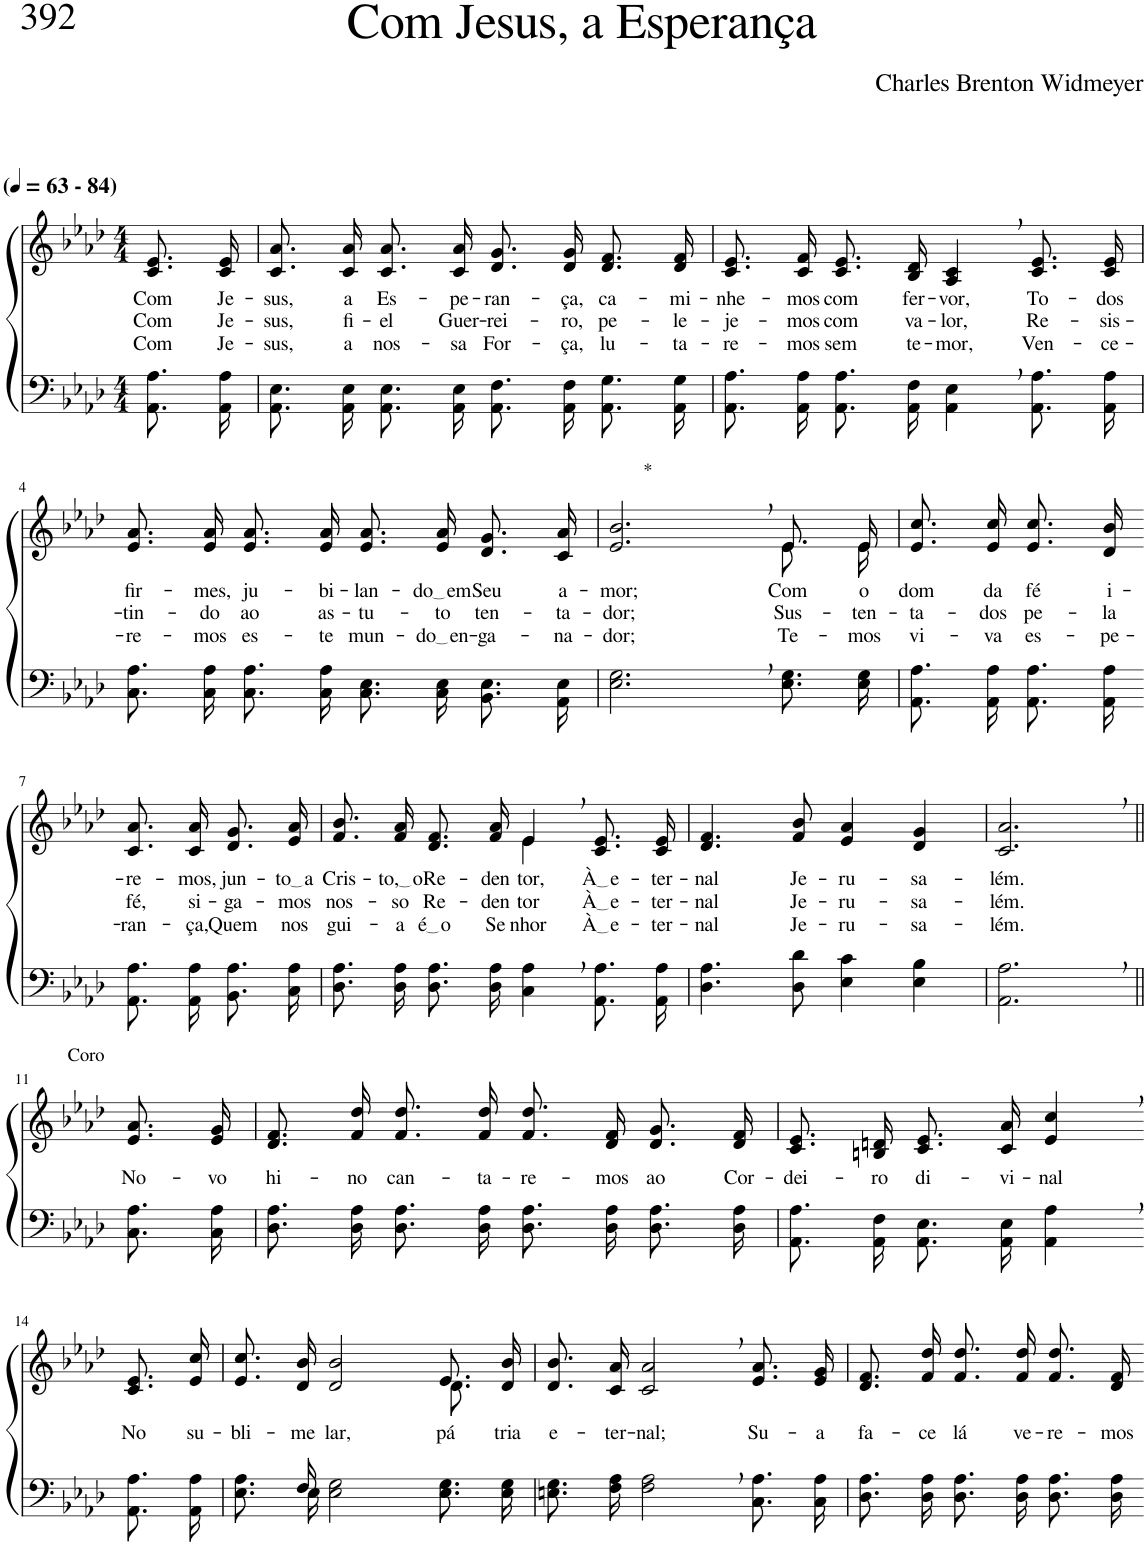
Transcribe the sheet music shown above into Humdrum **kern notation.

**kern	**kern	**text	**text	**text
*part2	*part1	*part1	*part1	*part1
*staff2	*staff1	*staff1	*staff1	*staff1
*I"Parte III e IV	*I"Parte I e II	*	*	*
*clefF4	*clefG2	*	*	*
*k[b-e-a-d-]	*k[b-e-a-d-]	*	*	*
*M4/4	*M4/4	*	*	*
*MM63	*MM63	*	*	*
=1	=1	=1	=1	=1
!	!LO:TX:a:B:t=(	!	!	!
!	!LO:TX:a:B:t=- 84)	!	!	!
!	!	!LO:LY:b	!LO:LY:b	!LO:LY:b
8.AA-\ 8.A-\L	8.c/ 8.e-/L	Com	Com	Com
!	!	!LO:LY:b	!LO:LY:b	!LO:LY:b
16AA-\ 16A-\Jk	16c/ 16e-/Jk	Je-	Je-	Je-
=2	=2	=2	=2	=2
!	!	!LO:LY:b	!LO:LY:b	!LO:LY:b
8.AA-/ 8.E-/L	8.c/ 8.a-/L	-sus,	-sus,	-sus,
!	!	!LO:LY:b	!LO:LY:b	!LO:LY:b
16AA-/ 16E-/Jk	16c/ 16a-/Jk	a	fi-	a
!	!	!LO:LY:b	!LO:LY:b	!LO:LY:b
8.AA-/ 8.E-/L	8.c/ 8.a-/L	Es-	-el	nos-
!	!	!LO:LY:b	!LO:LY:b	!LO:LY:b
16AA-/ 16E-/Jk	16c/ 16a-/Jk	-pe-	Guer-	-sa
!	!	!LO:LY:b	!LO:LY:b	!LO:LY:b
8.AA-/ 8.F/L	8.d-/ 8.g/L	-ran-	-rei-	For-
!	!	!LO:LY:b	!LO:LY:b	!LO:LY:b
16AA-/ 16F/Jk	16d-/ 16g/Jk	-ça,	-ro,	-ça,
!	!	!LO:LY:b	!LO:LY:b	!LO:LY:b
8.AA-\ 8.G\L	8.d-/ 8.f/L	ca-	pe-	lu-
!	!	!LO:LY:b	!LO:LY:b	!LO:LY:b
16AA-\ 16G\Jk	16d-/ 16f/Jk	-mi-	-le-	-ta-
=3	=3	=3	=3	=3
!	!	!LO:LY:b	!LO:LY:b	!LO:LY:b
8.AA-\ 8.A-\L	8.c/ 8.e-/L	-nhe-	-je-	-re-
!	!	!LO:LY:b	!LO:LY:b	!LO:LY:b
16AA-\ 16A-\Jk	16c/ 16f/Jk	-mos	-mos	-mos
!	!	!LO:LY:b	!LO:LY:b	!LO:LY:b
8.AA-/ 8.A-/L	8.c/ 8.e-/L	com	com	sem
!	!	!LO:LY:b	!LO:LY:b	!LO:LY:b
16AA-/ 16F/Jk	16B-/ 16d-/Jk	fer-	va-	te-
!	!	!LO:LY:b	!LO:LY:b	!LO:LY:b
4AA-\, 4E-\,	4A-/, 4c/,	-vor,	-lor,	-mor,
!	!	!LO:LY:b	!LO:LY:b	!LO:LY:b
8.AA-\ 8.A-\L	8.c/ 8.e-/L	To-	Re-	Ven-
!	!	!LO:LY:b	!LO:LY:b	!LO:LY:b
16AA-\ 16A-\Jk	16c/ 16e-/Jk	-dos	-sis-	-ce-
!!LO:LB:g=z
=4	=4	=4	=4	=4
!	!	!LO:LY:b	!LO:LY:b	!LO:LY:b
8.C\ 8.A-\L	8.e-/ 8.a-/L	fir-	-tin-	-re-
!	!	!LO:LY:b	!LO:LY:b	!LO:LY:b
16C\ 16A-\Jk	16e-/ 16a-/Jk	-mes,	-do	-mos
!	!	!LO:LY:b	!LO:LY:b	!LO:LY:b
8.C\ 8.A-\L	8.e-/ 8.a-/L	ju-	ao	es-
!	!	!LO:LY:b	!LO:LY:b	!LO:LY:b
16C\ 16A-\Jk	16e-/ 16a-/Jk	-bi-	as-	-te
!	!	!LO:LY:b	!LO:LY:b	!LO:LY:b
8.C\ 8.E-\L	8.e-/ 8.a-/L	-lan-	-tu-	mun-
!	!	!LO:LY:b	!LO:LY:b	!LO:LY:b
16C\ 16E-\Jk	16e-/ 16a-/Jk	do em	-to	do en
!	!	!LO:LY:b	!LO:LY:b	!LO:LY:b
8.BB-/ 8.E-/L	8.d-/ 8.g/L	Seu	ten-	-ga-
!	!	!LO:LY:b	!LO:LY:b	!LO:LY:b
16AA-/ 16E-/Jk	16c/ 16a-/Jk	a-	-ta-	-na-
=5	=5	=5	=5	=5
!	!LO:TX:a:t=*	!	!	!
!	!	!LO:LY:b	!LO:LY:b	!LO:LY:b
*	*^	*	*	*
2.E-\, 2.G\,	2.e-/, 2.b-/,	2.ryy	-mor;	-dor;	-dor;
!	!	!	!LO:LY:b	!LO:LY:b	!LO:LY:b
8.E-\ 8.G\L	8.e-/L	8.e-\L	-Com	Sus-	-Te-
!	!	!	!LO:LY:b	!LO:LY:b	!LO:LY:b
16E-\ 16G\Jk	16e-/Jk	16e-\Jk	o	-ten-	-mos
=6	=6	=6	=6	=6	=6
!	!	!	!LO:LY:b	!LO:LY:b	!LO:LY:b
*	*v	*v	*	*	*
8.AA-\ 8.A-\L	8.e-/ 8.cc/L	dom	-ta-	vi-
!	!	!LO:LY:b	!LO:LY:b	!LO:LY:b
16AA-\ 16A-\Jk	16e-/ 16cc/Jk	da	-dos	-va
!	!	!LO:LY:b	!LO:LY:b	!LO:LY:b
8.AA-\ 8.A-\L	8.e-/ 8.cc/L	fé	pe-	es-
!	!	!LO:LY:b	!LO:LY:b	!LO:LY:b
16AA-\ 16A-\Jk	16d-/ 16b-/Jk	i-	-la	-pe-
!!LO:LB:g=z
=7-	=7-	=7-	=7-	=7-
!	!	!LO:LY:b	!LO:LY:b	!LO:LY:b
8.AA-\ 8.A-\L	8.c/ 8.a-/L	-re-	fé,	-ran-
!	!	!LO:LY:b	!LO:LY:b	!LO:LY:b
16AA-\ 16A-\Jk	16c/ 16a-/Jk	-mos,	si-	-ça,
!	!	!LO:LY:b	!LO:LY:b	!LO:LY:b
8.BB-\ 8.A-\L	8.d-/ 8.g/L	jun-	-ga-	Quem
!	!	!LO:LY:b	!LO:LY:b	!LO:LY:b
16C\ 16A-\Jk	16e-/ 16a-/Jk	to a	-mos	nos
=8	=8	=8	=8	=8
!	!	!LO:LY:b	!LO:LY:b	!LO:LY:b
*	*^	*	*	*
8.D-\ 8.A-\L	8.f/ 8.b-/L	2ryy	Cris-	nos-	gui-
!	!	!	!LO:LY:b	!LO:LY:b	!LO:LY:b
16D-\ 16A-\Jk	16f/ 16a-/Jk	.	to, o	-so	-a
!	!	!	!LO:LY:b	!LO:LY:b	!LO:LY:b
8.D-\ 8.A-\L	8.d-/ 8.f/L	.	Re-	Re-	é o
!	!	!	!LO:LY:b	!LO:LY:b	!LO:LY:b
16D-\ 16A-\Jk	16f/ 16a-/Jk	.	-den-	-den-	Se-
!	!	!	!LO:LY:b	!LO:LY:b	!LO:LY:b
4C\, 4A-\,	4e-,/	4e-\	-tor,	-tor	-nhor
!	!	!	!LO:LY:b	!LO:LY:b	!LO:LY:b
8.AA-\ 8.A-\L	8.c/ 8.e-/L	4ryy	À e	À e	À e
!	!	!	!LO:LY:b	!LO:LY:b	!LO:LY:b
16AA-\ 16A-\Jk	16c/ 16e-/Jk	.	-ter-	-ter-	-ter-
*	*v	*v	*	*	*
=9	=9	=9	=9	=9
!	!	!LO:LY:b	!LO:LY:b	!LO:LY:b
4.D-\ 4.A-\	4.d-/ 4.f/	-nal	-nal	-nal
!	!	!LO:LY:b	!LO:LY:b	!LO:LY:b
8D-\ 8d-\	8f/ 8b-/	Je-	Je-	Je-
!	!	!LO:LY:b	!LO:LY:b	!LO:LY:b
4E-\ 4c\	4e-/ 4a-/	-ru-	-ru-	-ru-
!	!	!LO:LY:b	!LO:LY:b	!LO:LY:b
4E-\ 4B-\	4d-/ 4g/	-sa-	-sa-	-sa-
=10	=10	=10	=10	=10
!	!	!LO:LY:b	!LO:LY:b	!LO:LY:b
2.AA-\, 2.A-\,	2.c/, 2.a-/,	-lém.	-lém.	-lém.
!!LO:LB:g=z
=11||	=11||	=11||	=11||	=11||
!	!LO:TX:a:t=Coro	!	!	!
!	!	!LO:LY:b	!	!
8.C\ 8.A-\L	8.e-/ 8.a-/L	No-	.	.
!	!	!LO:LY:b	!	!
16C\ 16A-\Jk	16e-/ 16g/Jk	-vo	.	.
=12	=12	=12	=12	=12
!	!	!LO:LY:b	!	!
8.D-\ 8.A-\L	8.d-/ 8.f/L	hi-	.	.
!	!	!LO:LY:b	!	!
16D-\ 16A-\Jk	16f/ 16dd-/Jk	-no	.	.
!	!	!LO:LY:b	!	!
8.D-\ 8.A-\L	8.f/ 8.dd-/L	can-	.	.
!	!	!LO:LY:b	!	!
16D-\ 16A-\Jk	16f/ 16dd-/Jk	-ta-	.	.
!	!	!LO:LY:b	!	!
8.D-\ 8.A-\L	8.f/ 8.dd-/L	-re-	.	.
!	!	!LO:LY:b	!	!
16D-\ 16A-\Jk	16d-/ 16f/Jk	-mos	.	.
!	!	!LO:LY:b	!	!
8.D-\ 8.A-\L	8.d-/ 8.g/L	ao	.	.
!	!	!LO:LY:b	!	!
16D-\ 16A-\Jk	16d-/ 16f/Jk	Cor-	.	.
=13	=13	=13	=13	=13
!	!	!LO:LY:b	!	!
8.AA-/ 8.A-/L	8.c/ 8.e-/L	-dei-	.	.
!	!	!LO:LY:b	!	!
16AA-/ 16F/Jk	16Bn/ 16dn/Jk	-ro	.	.
!	!	!LO:LY:b	!	!
8.AA-/ 8.E-/L	8.c/ 8.e-/L	di-	.	.
!	!	!LO:LY:b	!	!
16AA-/ 16E-/Jk	16c/ 16a-/Jk	-vi-	.	.
!	!	!LO:LY:b	!	!
4AA-\, 4A-\,	4e-/, 4cc/,	-nal	.	.
!!LO:LB:g=z
=14-	=14-	=14-	=14-	=14-
!	!	!LO:LY:b	!	!
8.AA-\ 8.A-\L	8.c/ 8.e-/L	No	.	.
!	!	!LO:LY:b	!	!
16AA-\ 16A-\Jk	16e-/ 16cc/Jk	su-	.	.
=15	=15	=15	=15	=15
*^	*	*	*	*
!	!	!	!LO:LY:b	!	!
*	*	*^	*	*	*
8.ryy	8.E-\ 8.A-\L	8.e-/ 8.cc/L	2.ryy	-bli-	.	.
!	!	!	!	!LO:LY:b	!	!
16F/	16E-\Jk	16d-/ 16b-/Jk	.	-me	.	.
!	!	!	!	!LO:LY:b	!	!
2.ryy	2E-\ 2G\	2d-/ 2b-/	.	lar,	.	.
!	!	!	!	!LO:LY:b	!	!
.	8.E-\ 8.G\L	8.e-/L	8.d-\	pá-	.	.
!	!	!	!	!LO:LY:b	!	!
.	16E-\ 16G\Jk	16d-/ 16b-/Jk	16ryy	-tria	.	.
=16	=16	=16	=16	=16	=16	=16
!	!	!	!	!LO:LY:b	!	!
*v	*v	*	*	*	*	*
*	*v	*v	*	*	*
8.En\ 8.G\L	8.d-/ 8.b-/L	e-	.	.
!	!	!LO:LY:b	!	!
16F\ 16A-\Jk	16c/ 16a-/Jk	-ter-	.	.
!	!	!LO:LY:b	!	!
2F\, 2A-\,	2c/, 2a-/,	-nal;	.	.
!	!	!LO:LY:b	!	!
8.C\ 8.A-\L	8.e-/ 8.a-/L	Su-	.	.
!	!	!LO:LY:b	!	!
16C\ 16A-\Jk	16e-/ 16g/Jk	-a	.	.
=17	=17	=17	=17	=17
!	!	!LO:LY:b	!	!
8.D-\ 8.A-\L	8.d-/ 8.f/L	fa-	.	.
!	!	!LO:LY:b	!	!
16D-\ 16A-\Jk	16f/ 16dd-/Jk	-ce	.	.
!	!	!LO:LY:b	!	!
8.D-\ 8.A-\L	8.f/ 8.dd-/L	lá	.	.
!	!	!LO:LY:b	!	!
16D-\ 16A-\Jk	16f/ 16dd-/Jk	ve-	.	.
!	!	!LO:LY:b	!	!
8.D-\ 8.A-\L	8.f/ 8.dd-/L	-re-	.	.
!	!	!LO:LY:b	!	!
16D-\ 16A-\Jk	16d-/ 16f/Jk	-mos	.	.
=-	=-	=-	=-	=-
*-	*-	*-	*-	*-
